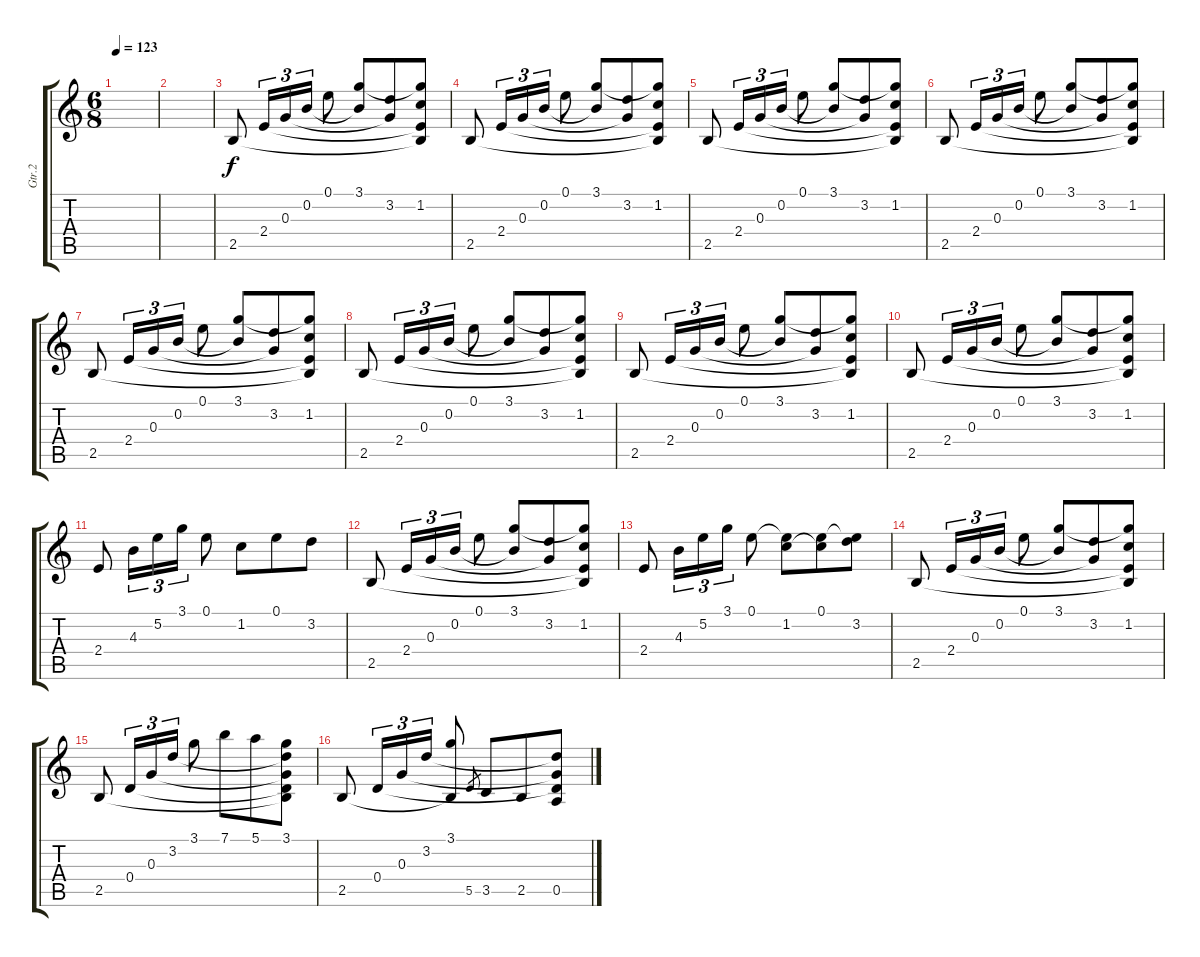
\track ("Gtr.2" "Gtr.2") {instrument acousticguitarnylon}
\staff {score tabs}
\tuning (E4 B3 G3 D3 A2 E2) {hide}
\ts (6 8)
\tempo 123
\clef g2
\ks c
|
|
2.5.8 2.4.16{tu (3 2)} 0.3.16{tu (3 2)} 0.2.16{tu (3 2)} 0.1.8 (3.1 0.2{t}).8 (3.2 0.3{t}).8 (3.1{t} 1.2 2.4{t} 2.5{t}).8 |
2.5.8 2.4.16{tu (3 2)} 0.3.16{tu (3 2)} 0.2.16{tu (3 2)} 0.1.8 (3.1 0.2{t}).8 (3.2 0.3{t}).8 (3.1{t} 1.2 2.4{t} 2.5{t}).8 |
2.5.8 2.4.16{tu (3 2)} 0.3.16{tu (3 2)} 0.2.16{tu (3 2)} 0.1.8 (3.1 0.2{t}).8 (3.2 0.3{t}).8 (3.1{t} 1.2 2.4{t} 2.5{t}).8 |
2.5.8 2.4.16{tu (3 2)} 0.3.16{tu (3 2)} 0.2.16{tu (3 2)} 0.1.8 (3.1 0.2{t}).8 (3.2 0.3{t}).8 (3.1{t} 1.2 2.4{t} 2.5{t}).8 |
2.5.8 2.4.16{tu (3 2)} 0.3.16{tu (3 2)} 0.2.16{tu (3 2)} 0.1.8 (3.1 0.2{t}).8 (3.2 0.3{t}).8 (3.1{t} 1.2 2.4{t} 2.5{t}).8 |
2.5.8 2.4.16{tu (3 2)} 0.3.16{tu (3 2)} 0.2.16{tu (3 2)} 0.1.8 (3.1 0.2{t}).8 (3.2 0.3{t}).8 (3.1{t} 1.2 2.4{t} 2.5{t}).8 |
2.5.8 2.4.16{tu (3 2)} 0.3.16{tu (3 2)} 0.2.16{tu (3 2)} 0.1.8 (3.1 0.2{t}).8 (3.2 0.3{t}).8 (3.1{t} 1.2 2.4{t} 2.5{t}).8 |
2.5.8 2.4.16{tu (3 2)} 0.3.16{tu (3 2)} 0.2.16{tu (3 2)} 0.1.8 (3.1 0.2{t}).8 (3.2 0.3{t}).8 (3.1{t} 1.2 2.4{t} 2.5{t}).8 |
2.4.8 4.3.16{tu (3 2)} 5.2.16{tu (3 2)} 3.1.16{tu (3 2)} 0.1.8 1.2.8 0.1.8 3.2.8 |
2.5.8 2.4.16{tu (3 2)} 0.3.16{tu (3 2)} 0.2.16{tu (3 2)} 0.1.8 (3.1 0.2{t}).8 (3.2 0.3{t}).8 (3.1{t} 1.2 2.4{t} 2.5{t}).8 |
2.4.8 4.3.16{tu (3 2)} 5.2.16{tu (3 2)} 3.1.16{tu (3 2)} 0.1.8 (0.1{t} 1.2).8 (0.1 1.2{t}).8 (0.1{t} 3.2).8 |
2.5.8 2.4.16{tu (3 2)} 0.3.16{tu (3 2)} 0.2.16{tu (3 2)} 0.1.8 (3.1 0.2{t}).8 (3.2 0.3{t}).8 (3.1{t} 1.2 2.4{t} 2.5{t}).8 |
2.5.8 0.4.16{tu (3 2)} 0.3.16{tu (3 2)} 3.2.16{tu (3 2)} 3.1.8 7.1.8 5.1.8 (3.1 3.2{t} 0.3{t} 0.4{t} 2.5{t}).8 |
2.5.8 0.4.16{tu (3 2)} 0.3.16{tu (3 2)} 3.2.16{tu (3 2)} (3.1 2.5{t}).8 5.5.8{gr} 3.5.8 2.5.8 (3.2{t} 0.3{t} 0.4{t} 0.5).8
